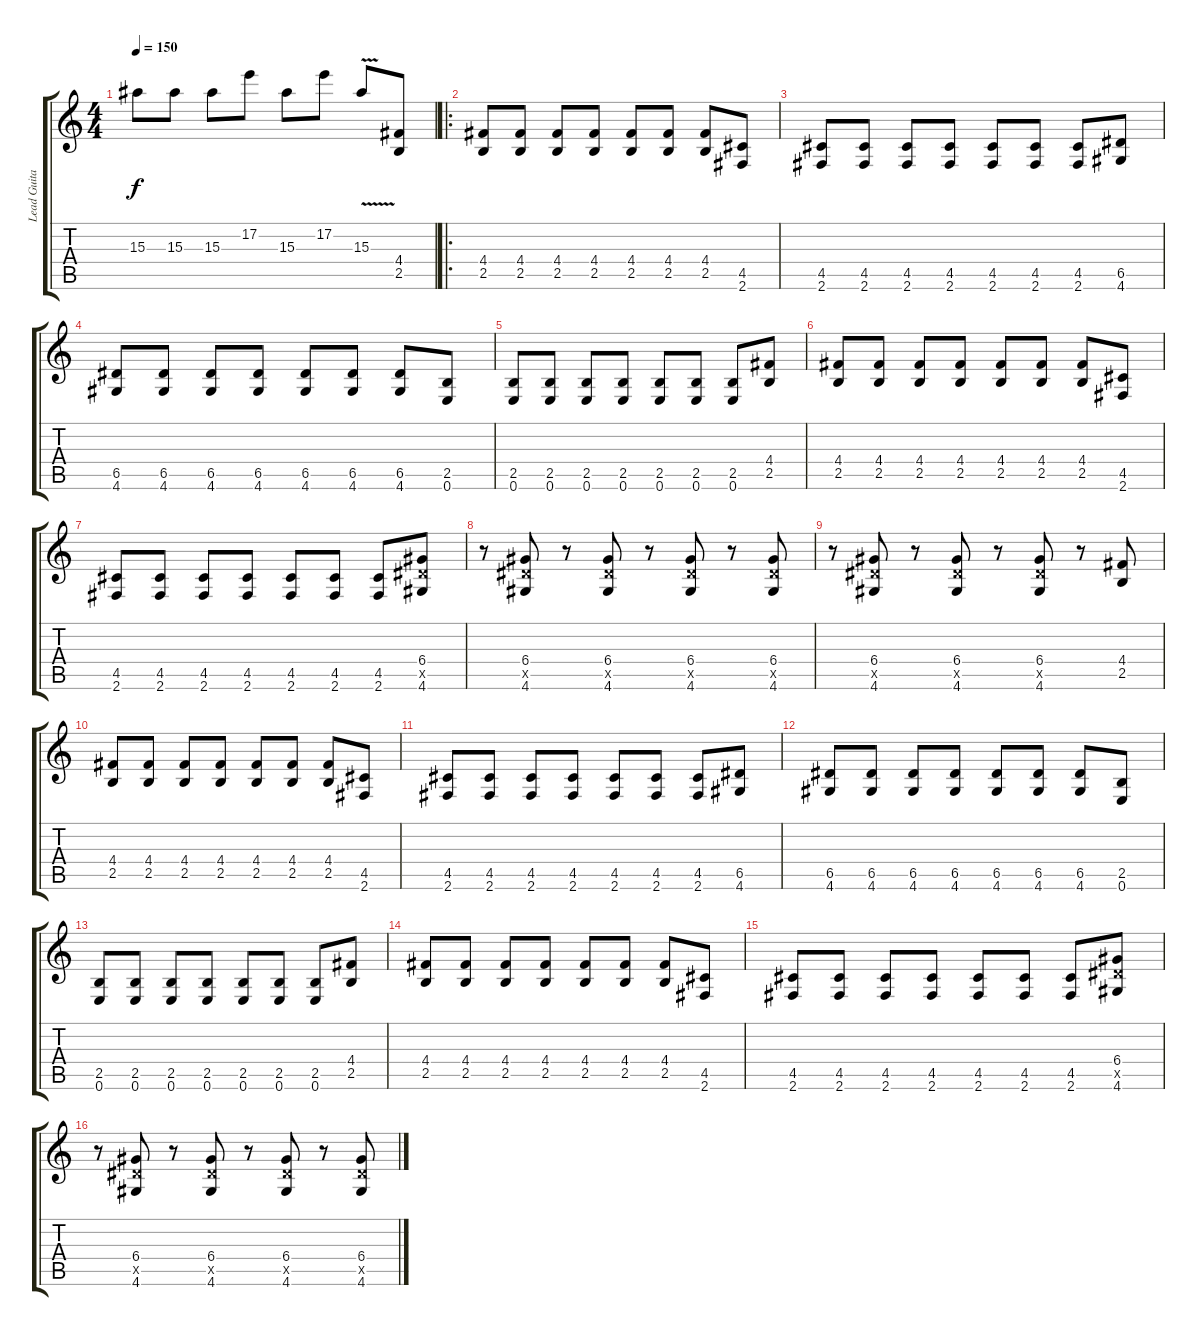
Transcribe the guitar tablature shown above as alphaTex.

\track ("Lead Guitar" "Lead Guita") {instrument distortionguitar}
\staff {score tabs}
\tuning (E4 B3 G3 D3 A2 E2) {hide}
\ts (4 4)
\tempo 150
\clef g2
\ks c
15.3.8{dy f} 15.3.8 15.3.8 17.2.8 15.3.8 17.2.8 15.3{v}.8 (4.4 2.5).8 |
\ro
(4.4 2.5).8 (4.4 2.5).8 (4.4 2.5).8 (4.4 2.5).8 (4.4 2.5).8 (4.4 2.5).8 (4.4 2.5).8 (4.5 2.6).8 |
(4.5 2.6).8 (4.5 2.6).8 (4.5 2.6).8 (4.5 2.6).8 (4.5 2.6).8 (4.5 2.6).8 (4.5 2.6).8 (6.5 4.6).8 |
(6.5 4.6).8 (6.5 4.6).8 (6.5 4.6).8 (6.5 4.6).8 (6.5 4.6).8 (6.5 4.6).8 (6.5 4.6).8 (2.5 0.6).8 |
(2.5 0.6).8 (2.5 0.6).8 (2.5 0.6).8 (2.5 0.6).8 (2.5 0.6).8 (2.5 0.6).8 (2.5 0.6).8 (4.4 2.5).8 |
(4.4 2.5).8 (4.4 2.5).8 (4.4 2.5).8 (4.4 2.5).8 (4.4 2.5).8 (4.4 2.5).8 (4.4 2.5).8 (4.5 2.6).8 |
(4.5 2.6).8 (4.5 2.6).8 (4.5 2.6).8 (4.5 2.6).8 (4.5 2.6).8 (4.5 2.6).8 (4.5 2.6).8 (6.4 6.5{x} 4.6).8 |
r.8 (6.4 6.5{x} 4.6).8 r.8 (6.4 6.5{x} 4.6).8 r.8 (6.4 6.5{x} 4.6).8 r.8 (6.4 6.5{x} 4.6).8 |
r.8 (6.4 6.5{x} 4.6).8 r.8 (6.4 6.5{x} 4.6).8 r.8 (6.4 6.5{x} 4.6).8 r.8 (4.4 2.5).8 |
(4.4 2.5).8 (4.4 2.5).8 (4.4 2.5).8 (4.4 2.5).8 (4.4 2.5).8 (4.4 2.5).8 (4.4 2.5).8 (4.5 2.6).8 |
(4.5 2.6).8 (4.5 2.6).8 (4.5 2.6).8 (4.5 2.6).8 (4.5 2.6).8 (4.5 2.6).8 (4.5 2.6).8 (6.5 4.6).8 |
(6.5 4.6).8 (6.5 4.6).8 (6.5 4.6).8 (6.5 4.6).8 (6.5 4.6).8 (6.5 4.6).8 (6.5 4.6).8 (2.5 0.6).8 |
(2.5 0.6).8 (2.5 0.6).8 (2.5 0.6).8 (2.5 0.6).8 (2.5 0.6).8 (2.5 0.6).8 (2.5 0.6).8 (4.4 2.5).8 |
(4.4 2.5).8 (4.4 2.5).8 (4.4 2.5).8 (4.4 2.5).8 (4.4 2.5).8 (4.4 2.5).8 (4.4 2.5).8 (4.5 2.6).8 |
(4.5 2.6).8 (4.5 2.6).8 (4.5 2.6).8 (4.5 2.6).8 (4.5 2.6).8 (4.5 2.6).8 (4.5 2.6).8 (6.4 6.5{x} 4.6).8 |
r.8 (6.4 6.5{x} 4.6).8 r.8 (6.4 6.5{x} 4.6).8 r.8 (6.4 6.5{x} 4.6).8 r.8 (6.4 6.5{x} 4.6).8
